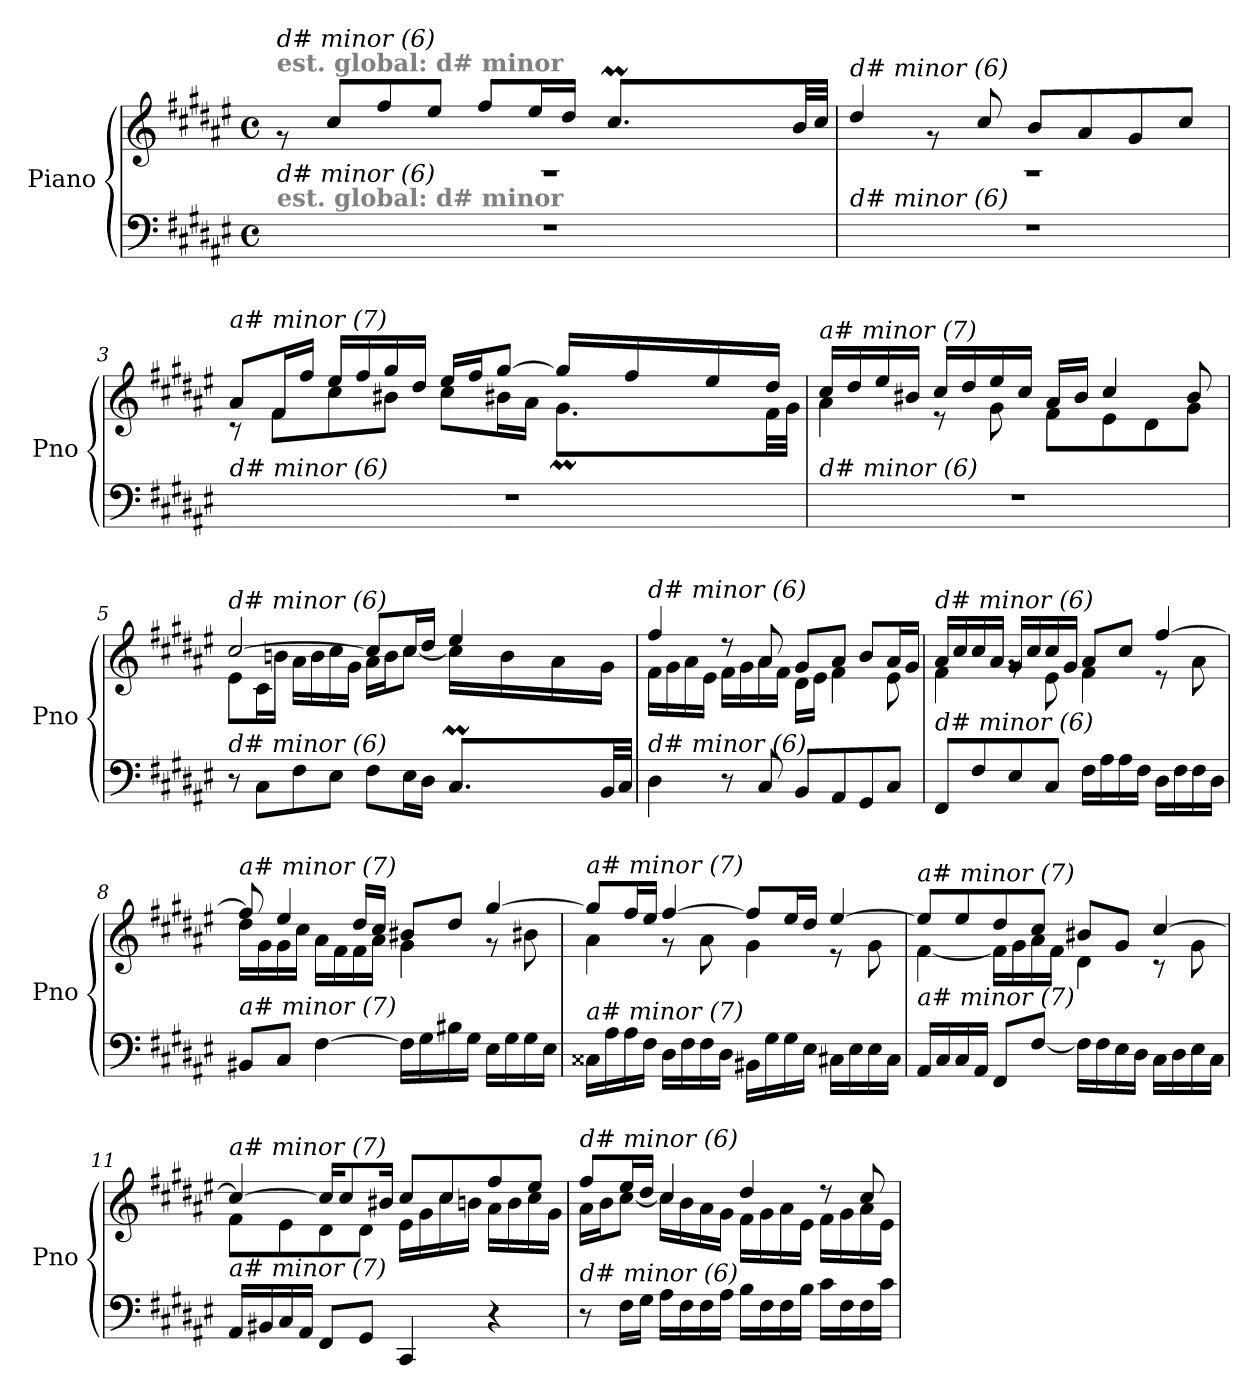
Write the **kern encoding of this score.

**kern	**kern
*part1	*part1
*staff2	*staff1
*I"Piano	*
*I'Pno	*
*clefF4	*clefG2
*k[f#c#g#d#a#e#]	*k[f#c#g#d#a#e#]
*M4/4	*M4/4
*met(c)	*met(c)
=1	=1
*^	*^
*	*	*	*^
!	!	!LO:TX:a:B:color=#808080:t=est. global&colon; d# minor	!	!
!	!	!LO:TX:i:t=d# minor (6)	!	!
!LO:TX:a:B:color=#808080:t=est. global&colon; d# minor	!	!	!	!
!LO:TX:i:t=d# minor (6)	!	!	!	!
2.ryy	1r	1rA	2.ryy	8r
.	.	.	.	8cc#/L
.	.	.	.	8ff#/
.	.	.	.	8ee#/J
.	.	.	.	8ff#/L
.	.	.	.	16ee#/L
.	.	.	.	16dd#/JJ
*	*	*	*Xtuplet	*
8.ryy	.	.	128%3dd#yy	8.cc#M/L
.	.	.	128%3cc#yy	.
.	.	.	128%3dd#yy	.
.	.	.	128%3cc#yy	.
.	.	.	128%3dd#yy	.
.	.	.	128%3cc#yy	.
.	.	.	128%3dd#yy	.
.	.	.	128%3cc#yy	.
16ryy	.	.	16ryy	32b/LL
.	.	.	.	32cc#/JJJ
*v	*v	*	*	*
=2	=2	=2	=2
!	!LO:TX:i:t=d# minor (6)	!	!
!LO:TX:i:t=d# minor (6)	!	!	!
*	*	*v	*v
1r	1rA	4dd#/
.	.	8rg
.	.	8cc#/
.	.	8b/L
.	.	8a#/
.	.	8g#/
.	.	8cc#/J
!!LO:LB:g=z
=3	=3	=3
*^	*	*^
!	!	!LO:TX:i:t=a# minor (7)	!	!
!LO:TX:i:t=d# minor (6)	!	!	!	!
2.ryy	1r	8a#/L	8r	2.ryy
.	.	16f#/L	8f#\L	.
.	.	16ff#/JJ	.	.
.	.	16ee#/LL	8cc#\	.
.	.	16ff#/	.	.
.	.	16gg#/	8b#X\J	.
.	.	16dd#/JJ	.	.
.	.	16ee#/LL	8cc#\L	.
.	.	16ff#/J	.	.
.	.	[8gg#/J	16b#X\L	.
.	.	.	16a#\JJ	.
8.ryy	.	16gg#/LL]	8.g#M\L	128%3a#yy
.	.	.	.	128%3g#yy
.	.	.	.	128%3a#yy
.	.	16ff#/	.	.
.	.	.	.	128%3g#yy
.	.	.	.	128%3a#yy
.	.	.	.	128%3g#yy
.	.	16ee#/	.	.
.	.	.	.	128%3a#yy
.	.	.	.	128%3g#yy
16ryy	.	16dd#/JJ	32f#\LL	16ryy
.	.	.	32g#\JJJ	.
*v	*v	*	*	*
*	*	*v	*v
!!LO:LB:g=z
=4	=4	=4
!	!LO:TX:i:t=a# minor (7)	!
!LO:TX:i:t=d# minor (6)	!	!
1r	16cc#/LL	4a#\
.	16dd#/	.
.	16ee#/	.
.	16b#X/JJ	.
.	16cc#/LL	8r
.	16dd#/	.
.	16ee#/	8g#\
.	16cc#/JJ	.
.	16a#/LL	8f#\L
.	16b#/JJ	.
.	4cc#/	8e#\
.	.	8d#\
.	8b#/	8g#\J
=5	=5	=5
*^	*	*^
!	!	!LO:TX:i:t=d# minor (6)	!	!
!LO:TX:i:t=d# minor (6)	!	!	!	!
8r	2.ryy	[2cc#/	8e#\L	2.ryy
8C#\L	.	.	16c#\L	.
.	.	.	16bn\JJ	.
8F#\	.	.	16a#\LL	.
.	.	.	16b\	.
8E#\J	.	.	16cc#\	.
.	.	.	16g#\JJ	.
8F#\L	.	8cc#/L]	16a#\LL	.
.	.	.	16b\J	.
16E#\L	.	16cc#/L	[8cc#\J	.
16D#\JJ	.	16dd#/JJ	.	.
*	*Xtuplet	*	*	*
8.C#M/L	128%3D#yy	4ee#/	16cc#\LL]	8.ryy
.	128%3C#yy	.	.	.
.	128%3D#yy	.	.	.
.	.	.	16b\	.
.	128%3C#yy	.	.	.
.	128%3D#yy	.	.	.
.	128%3C#yy	.	.	.
.	.	.	16a#\	.
.	128%3D#yy	.	.	.
.	128%3C#yy	.	.	.
32BB/LL	16ryy	.	16g#\JJ	16ryy
32C#/JJJ	.	.	.	.
*v	*v	*	*	*
*	*	*v	*v
!!LO:LB:g=z
=6	=6	=6
!	!LO:TX:i:t=d# minor (6)	!
!LO:TX:i:t=d# minor (6)	!	!
4D#\	4ff#/	16f#\LL
.	.	16g#\
.	.	16a#\
.	.	16e#\JJ
8r	8r	16f#\LL
.	.	16g#\
8C#/	8a#/	16a#\
.	.	16f#\JJ
8BB/L	8g#/L	16d#\LL
.	.	16e#\JJ
8AA#/	8a#/J	4f#\
8GG#/	8b/L	.
8C#/J	16a#/L	8e#\
.	16g#/JJ	.
!!LO:LB:g=z	!!
=7	=7	=7
!	!LO:TX:i:t=d# minor (6)	!
!LO:TX:i:t=d# minor (6)	!	!
8FF#/L	16a#/LL	4f#\
.	16cc#/	.
8F#/	16cc#/	.
.	16a#/JJ	.
8E#/	16g#/LL	8rg
.	16cc#/	.
8C#/J	16cc#/	8e#\
.	16g#/JJ	.
16F#\LL	8a#/L	4f#\
16A#\	.	.
16A#\	8cc#/J	.
16F#\JJ	.	.
16D#\LL	[4ff#/	8r
16F#\	.	.
16F#\	.	8a#\
16D#\JJ	.	.
=8	=8	=8
!	!LO:TX:i:t=a# minor (7)	!
!LO:TX:i:t=a# minor (7)	!	!
8BB#X/L	8ff#/]	16dd#\LL
.	.	16g#\
8C#/J	4ee#/	16g#\
.	.	16cc#\JJ
[4F#\	.	16a#\LL
.	.	16f#\
.	16dd#/LL	16f#\
.	16cc#/JJ	16a#\JJ
16F#\LL]	8b#X/L	4g#\
16G#\	.	.
16B#X\	8dd#/J	.
16G#\JJ	.	.
16E#\LL	[4gg#/	8r
16G#\	.	.
16G#\	.	8b#X\
16E#\JJ	.	.
!!LO:PB:g=z	!!
=9	=9	=9
!	!LO:TX:i:t=a# minor (7)	!
!LO:TX:i:t=a# minor (7)	!	!
16C##X\LL	8gg#/L]	4a#\
16A#\	.	.
16A#\	16ff#/L	.
16F#\JJ	16ee#/JJ	.
16D#\LL	[4ff#/	8r
16F#\	.	.
16F#\	.	8a#\
16D#\JJ	.	.
16BB#X\LL	8ff#/L]	4g#\
16G#\	.	.
16G#\	16ee#/L	.
16E#\JJ	16dd#/JJ	.
16C#X\LL	[4ee#/	8r
16E#\	.	.
16E#\	.	8g#\
16C#\JJ	.	.
!!LO:LB:g=z	!!
=10	=10	=10
!	!LO:TX:i:t=a# minor (7)	!
!LO:TX:i:t=a# minor (7)	!	!
16AA#/LL	8ee#/L]	[4f#\
16C#/	.	.
16C#/	8ee#/	.
16AA#/JJ	.	.
8FF#/L	8dd#/	16f#\LL]
.	.	16g#\
[8F#/J	8cc#/J	16a#\
.	.	16f#\JJ
16F#\LL]	8b#X/L	4d#\
16F#\	.	.
16E#\	8g#/J	.
16D#\JJ	.	.
16C#\LL	[4cc#/	8r
16D#\	.	.
16E#\	.	8g#\
16C#\JJ	.	.
=11	=11	=11
!	!LO:TX:i:t=a# minor (7)	!
!LO:TX:i:t=a# minor (7)	!	!
16AA#/LL	4cc#/_	8f#\L
16BB#X/	.	.
16C#/	.	8e#\
16AA#/JJ	.	.
8FF#/L	16cc#/KL]	8d#\
.	8cc#/	.
8GG#/J	.	8d#\J
.	16b#X/Jk	.
4CC#/	8cc#/L	16e#\LL
.	.	16g#\
.	8cc#/	16cc#\
.	.	16bn\JJ
4r	8ff#/	16a#\LL
.	.	16b\
.	8ee#/J	16cc#\
.	.	16g#\JJ
!!LO:LB:g=z	!!
=12	=12	=12
!	!LO:TX:i:t=d# minor (6)	!
!LO:TX:i:t=d# minor (6)	!	!
8r	8ff#/L	16a#\LL
.	.	16b\J
16F#\LL	16ee#/L	[8cc#\J
16G#\JJ	16dd#/JJ	.
16A#\LL	4cc#/	16cc#\LL]
16F#\	.	16b\
16F#\	.	16a#\
16A#\JJ	.	16g#\JJ
16B\LL	4dd#/	16f#\LL
16F#\	.	16g#\
16F#\	.	16a#\
16B\JJ	.	16e#\JJ
16c#\LL	8r	16f#\LL
16F#\	.	16g#\
16F#\	8cc#/	16a#\
16c#\JJ	.	16e#\JJ
*	*v	*v
=	=
*-	*-
